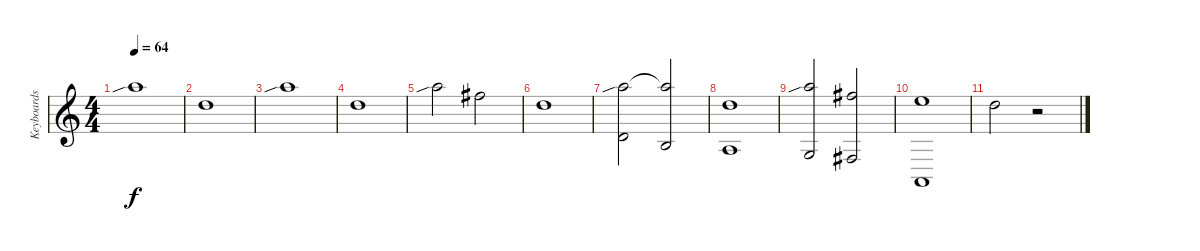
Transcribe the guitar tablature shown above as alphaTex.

\track ("Keyboards" "Keyboards") {instrument fx6goblins}
\staff {score}
\tuning (E4 B3 G3 D3 A2 E2) {hide}
\ts (4 4)
\tempo 64
\clef g2
\ks c
17.1{sib}.1{dy f} |
10.1.1 |
17.1{sib}.1 |
10.1.1 |
17.1{sib}.2 14.1.2 |
10.1.1 |
(17.1{sib} 7.3).2 (17.1{t} 4.3).2 |
(10.1 2.3).1 |
(17.1{sib} 5.4).2 (14.1 4.4).2 |
(12.1 0.5).1 |
10.1.2 r.2
